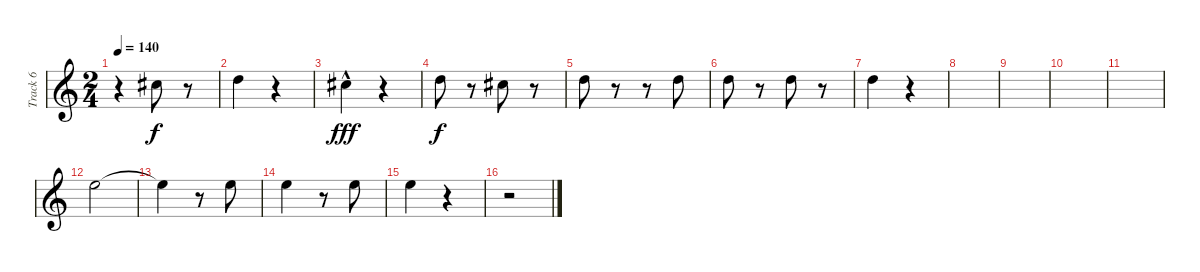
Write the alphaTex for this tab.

\track ("Track 6" "Track 6") {instrument harmonica}
\staff {score}
\tuning (E4 B3 G3 D3 A2 E2) {hide}
\ts (2 4)
\tempo 140
\clef g2
\ks c
r.4{dy f} 9.1.8 r.8 |
10.1.4 r.4 |
9.1{hac}.4{dy fff} r.4 |
10.1.8{dy f} r.8 9.1.8 r.8 |
10.1.8 r.8 r.8 10.1.8 |
10.1.8 r.8 10.1.8 r.8 |
10.1.4 r.4 |
|
|
|
|
12.1.2 |
12.1{t}.4 r.8 12.1.8 |
12.1.4 r.8 12.1.8 |
12.1.4 r.4 |
r.2
